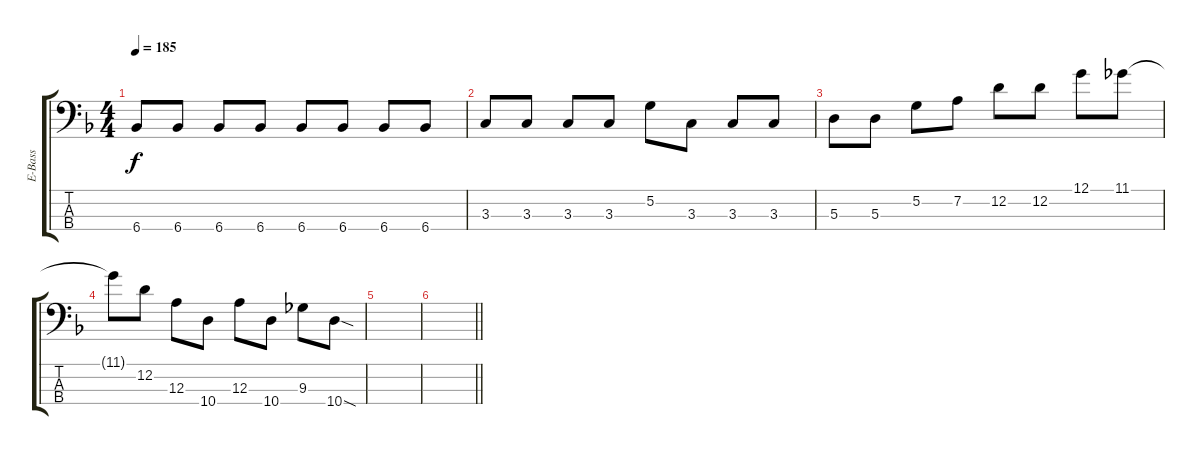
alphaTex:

\track ("E-Bass" "E-Bass") {instrument electricbassfinger}
\staff {score tabs}
\tuning (G2 D2 A1 E1) {hide}
\ts (4 4)
\tempo 185
\clef f4
\ks f
6.4.8{dy f} 6.4.8 6.4.8 6.4.8 6.4.8 6.4.8 6.4.8 6.4.8 |
3.3.8 3.3.8 3.3.8 3.3.8 5.2.8 3.3.8 3.3.8 3.3.8 |
5.3.8 5.3.8 5.2.8 7.2.8 12.2.8 12.2.8 12.1.8 11.1.8 |
11.1{t}.8 12.2.8 12.3.8 10.4.8 12.3.8 10.4.8 9.3.8 10.4{sod}.8 |
|
\barLineRight lightlight
